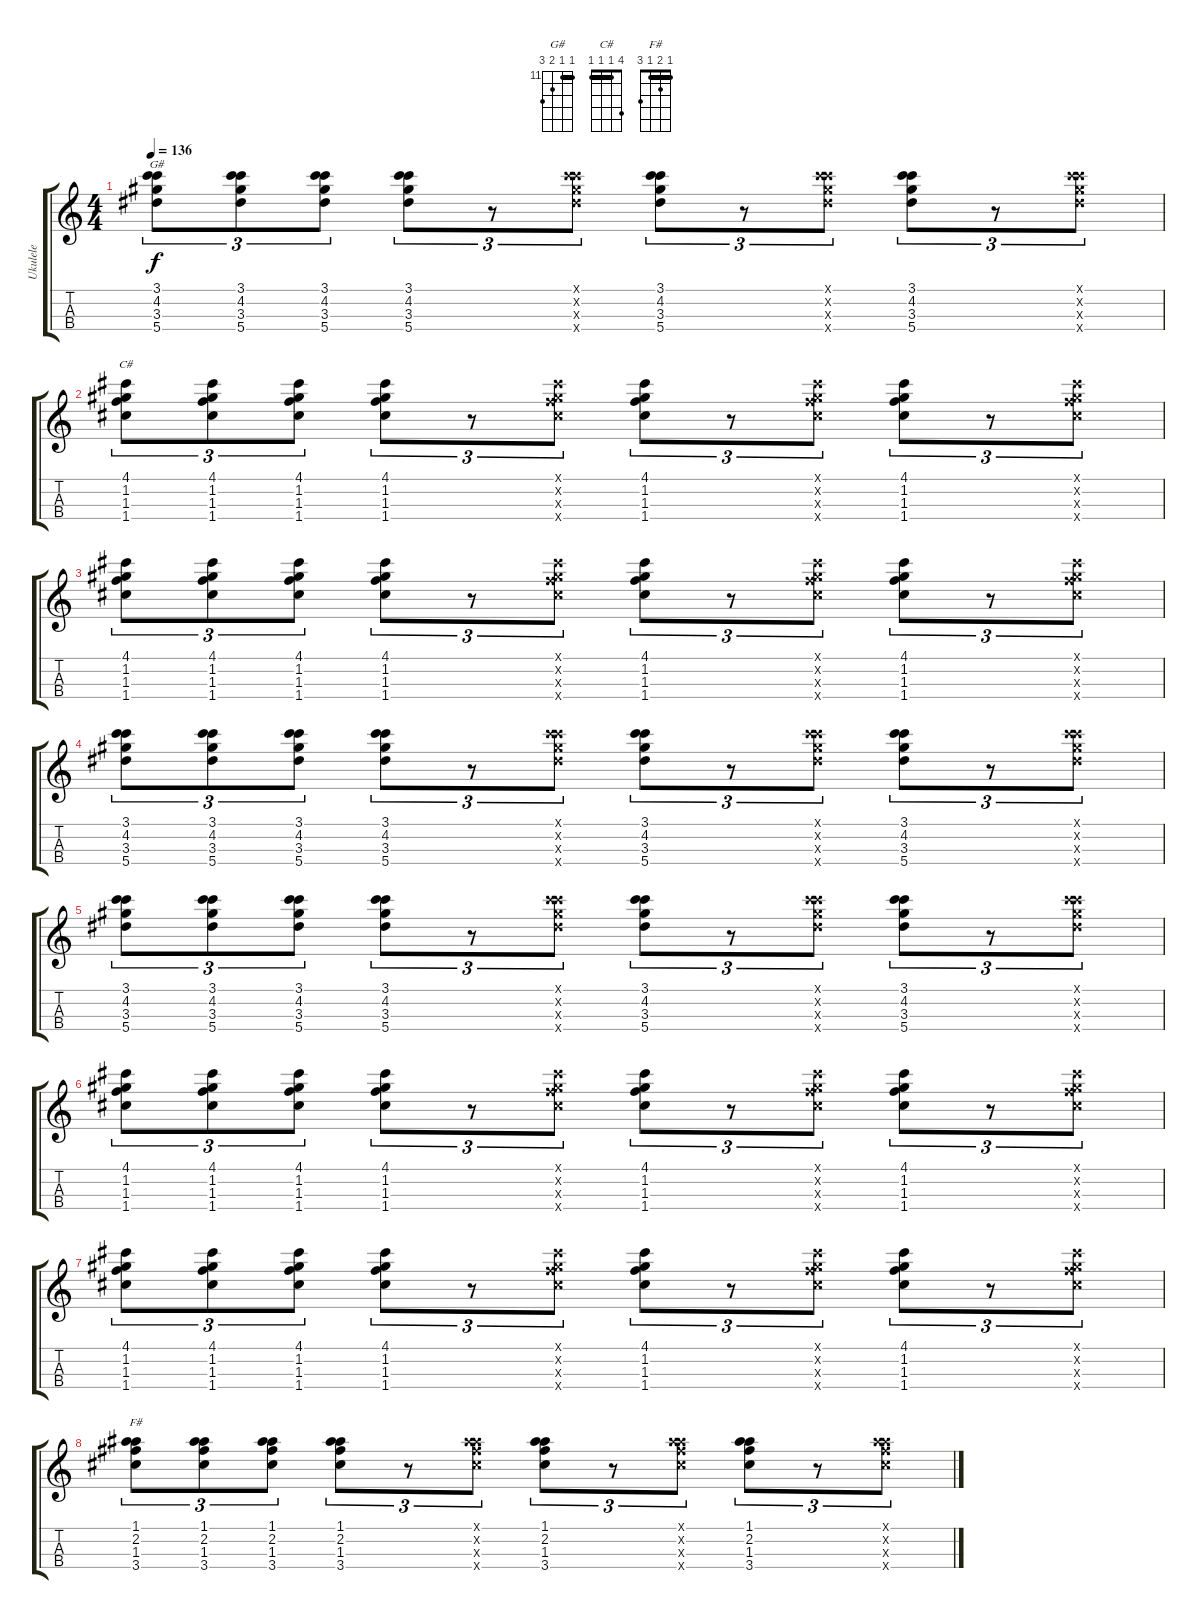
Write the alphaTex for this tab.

\track ("Ukulele" "Ukulele") {instrument acousticguitarnylon}
\staff {score tabs}
\tuning (A4 E4 C4 G4) {hide}
\chord ("G#" 11 11 12 13) {firstfret 11 barre 11}
\chord ("C#" 4 1 1 1) {barre 1}
\chord ("F#" 1 2 1 3) {barre 1}
\ts (4 4)
\tempo 136
\clef g2
\ks c
(3.1 4.2 3.3 5.4).8{tu (3 2) ch "G#" dy f} (3.1 4.2 3.3 5.4).8{tu (3 2)} (3.1 4.2 3.3 5.4).8{tu (3 2)} (3.1 4.2 3.3 5.4).8{tu (3 2)} r.8{tu (3 2)} (3.1{x} 4.2{x} 3.3{x} 5.4{x}).8{tu (3 2)} (3.1 4.2 3.3 5.4).8{tu (3 2)} r.8{tu (3 2)} (3.1{x} 4.2{x} 3.3{x} 5.4{x}).8{tu (3 2)} (3.1 4.2 3.3 5.4).8{tu (3 2)} r.8{tu (3 2)} (3.1{x} 4.2{x} 3.3{x} 5.4{x}).8{tu (3 2)} |
(4.1 1.2 1.3 1.4).8{tu (3 2) ch "C#"} (4.1 1.2 1.3 1.4).8{tu (3 2)} (4.1 1.2 1.3 1.4).8{tu (3 2)} (4.1 1.2 1.3 1.4).8{tu (3 2)} r.8{tu (3 2)} (4.1{x} 1.2{x} 1.3{x} 1.4{x}).8{tu (3 2)} (4.1 1.2 1.3 1.4).8{tu (3 2)} r.8{tu (3 2)} (4.1{x} 1.2{x} 1.3{x} 1.4{x}).8{tu (3 2)} (4.1 1.2 1.3 1.4).8{tu (3 2)} r.8{tu (3 2)} (4.1{x} 1.2{x} 1.3{x} 1.4{x}).8{tu (3 2)} |
(4.1 1.2 1.3 1.4).8{tu (3 2)} (4.1 1.2 1.3 1.4).8{tu (3 2)} (4.1 1.2 1.3 1.4).8{tu (3 2)} (4.1 1.2 1.3 1.4).8{tu (3 2)} r.8{tu (3 2)} (4.1{x} 1.2{x} 1.3{x} 1.4{x}).8{tu (3 2)} (4.1 1.2 1.3 1.4).8{tu (3 2)} r.8{tu (3 2)} (4.1{x} 1.2{x} 1.3{x} 1.4{x}).8{tu (3 2)} (4.1 1.2 1.3 1.4).8{tu (3 2)} r.8{tu (3 2)} (4.1{x} 1.2{x} 1.3{x} 1.4{x}).8{tu (3 2)} |
(3.1 4.2 3.3 5.4).8{tu (3 2)} (3.1 4.2 3.3 5.4).8{tu (3 2)} (3.1 4.2 3.3 5.4).8{tu (3 2)} (3.1 4.2 3.3 5.4).8{tu (3 2)} r.8{tu (3 2)} (3.1{x} 4.2{x} 3.3{x} 5.4{x}).8{tu (3 2)} (3.1 4.2 3.3 5.4).8{tu (3 2)} r.8{tu (3 2)} (3.1{x} 4.2{x} 3.3{x} 5.4{x}).8{tu (3 2)} (3.1 4.2 3.3 5.4).8{tu (3 2)} r.8{tu (3 2)} (3.1{x} 4.2{x} 3.3{x} 5.4{x}).8{tu (3 2)} |
(3.1 4.2 3.3 5.4).8{tu (3 2)} (3.1 4.2 3.3 5.4).8{tu (3 2)} (3.1 4.2 3.3 5.4).8{tu (3 2)} (3.1 4.2 3.3 5.4).8{tu (3 2)} r.8{tu (3 2)} (3.1{x} 4.2{x} 3.3{x} 5.4{x}).8{tu (3 2)} (3.1 4.2 3.3 5.4).8{tu (3 2)} r.8{tu (3 2)} (3.1{x} 4.2{x} 3.3{x} 5.4{x}).8{tu (3 2)} (3.1 4.2 3.3 5.4).8{tu (3 2)} r.8{tu (3 2)} (3.1{x} 4.2{x} 3.3{x} 5.4{x}).8{tu (3 2)} |
(4.1 1.2 1.3 1.4).8{tu (3 2)} (4.1 1.2 1.3 1.4).8{tu (3 2)} (4.1 1.2 1.3 1.4).8{tu (3 2)} (4.1 1.2 1.3 1.4).8{tu (3 2)} r.8{tu (3 2)} (4.1{x} 1.2{x} 1.3{x} 1.4{x}).8{tu (3 2)} (4.1 1.2 1.3 1.4).8{tu (3 2)} r.8{tu (3 2)} (4.1{x} 1.2{x} 1.3{x} 1.4{x}).8{tu (3 2)} (4.1 1.2 1.3 1.4).8{tu (3 2)} r.8{tu (3 2)} (4.1{x} 1.2{x} 1.3{x} 1.4{x}).8{tu (3 2)} |
(4.1 1.2 1.3 1.4).8{tu (3 2)} (4.1 1.2 1.3 1.4).8{tu (3 2)} (4.1 1.2 1.3 1.4).8{tu (3 2)} (4.1 1.2 1.3 1.4).8{tu (3 2)} r.8{tu (3 2)} (4.1{x} 1.2{x} 1.3{x} 1.4{x}).8{tu (3 2)} (4.1 1.2 1.3 1.4).8{tu (3 2)} r.8{tu (3 2)} (4.1{x} 1.2{x} 1.3{x} 1.4{x}).8{tu (3 2)} (4.1 1.2 1.3 1.4).8{tu (3 2)} r.8{tu (3 2)} (4.1{x} 1.2{x} 1.3{x} 1.4{x}).8{tu (3 2)} |
(1.1 2.2 1.3 3.4).8{tu (3 2) ch "F#"} (1.1 2.2 1.3 3.4).8{tu (3 2)} (1.1 2.2 1.3 3.4).8{tu (3 2)} (1.1 2.2 1.3 3.4).8{tu (3 2)} r.8{tu (3 2)} (1.1{x} 2.2{x} 1.3{x} 3.4{x}).8{tu (3 2)} (1.1 2.2 1.3 3.4).8{tu (3 2)} r.8{tu (3 2)} (1.1{x} 2.2{x} 1.3{x} 3.4{x}).8{tu (3 2)} (1.1 2.2 1.3 3.4).8{tu (3 2)} r.8{tu (3 2)} (1.1{x} 2.2{x} 1.3{x} 3.4{x}).8{tu (3 2)}
